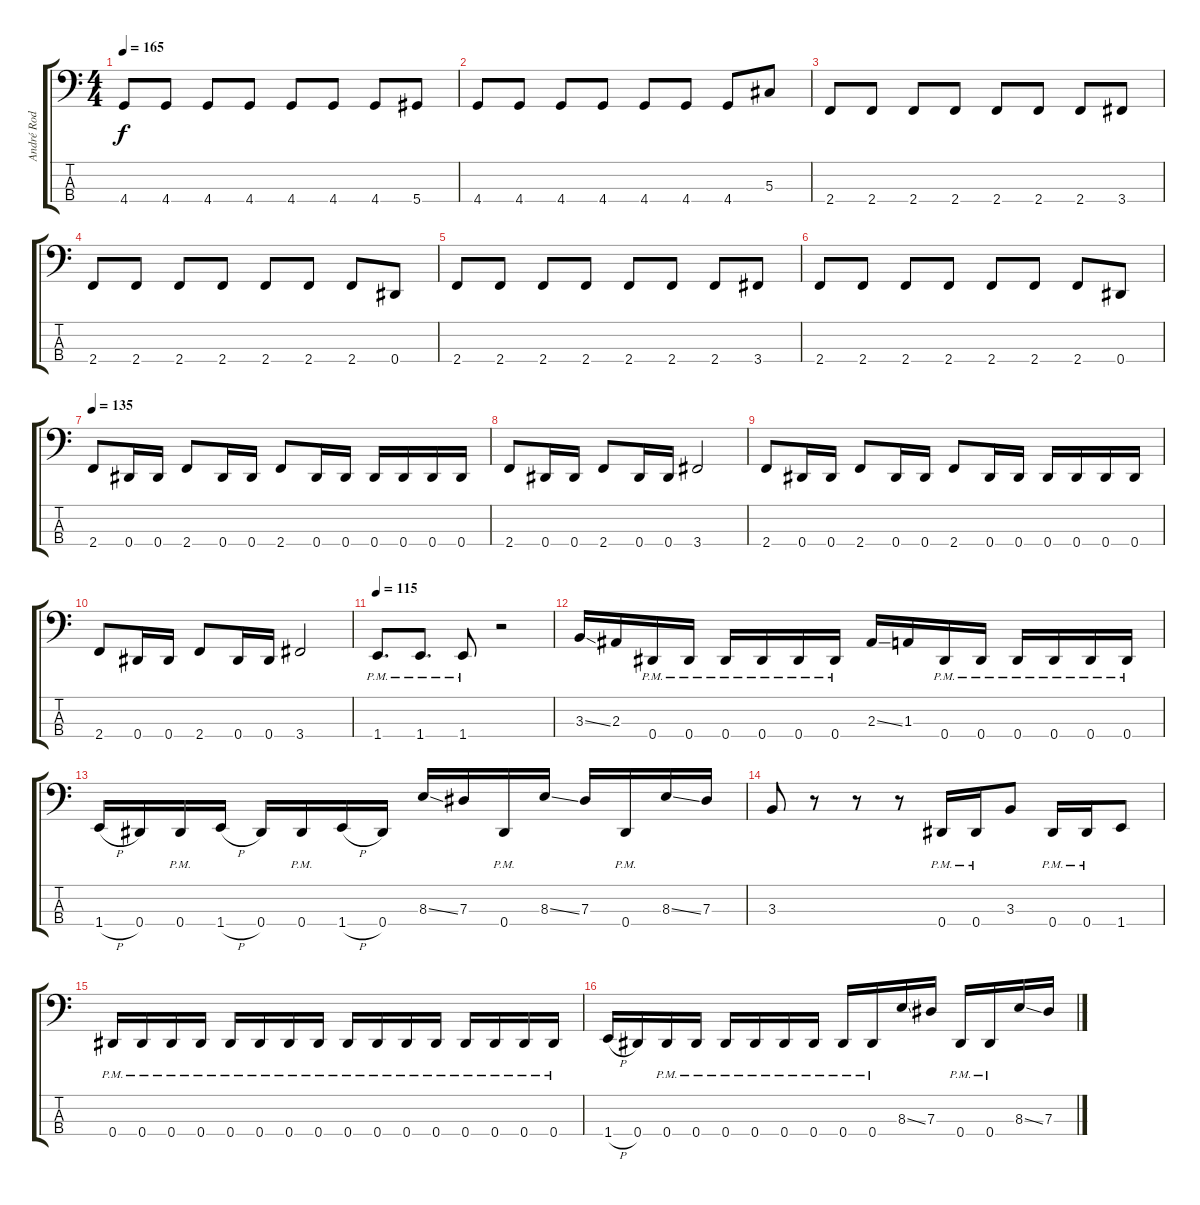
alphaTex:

\track ("André Rod" "André Rod") {instrument electricbassfinger}
\staff {score tabs}
\tuning (Gb2 Db2 Ab1 Eb1) {hide}
\ts (4 4)
\tempo 165
\clef f4
\ks c
4.4.8{dy f} 4.4.8 4.4.8 4.4.8 4.4.8 4.4.8 4.4.8 5.4.8 |
4.4.8 4.4.8 4.4.8 4.4.8 4.4.8 4.4.8 4.4.8 5.3.8 |
2.4.8 2.4.8 2.4.8 2.4.8 2.4.8 2.4.8 2.4.8 3.4.8 |
2.4.8 2.4.8 2.4.8 2.4.8 2.4.8 2.4.8 2.4.8 0.4.8 |
2.4.8 2.4.8 2.4.8 2.4.8 2.4.8 2.4.8 2.4.8 3.4.8 |
2.4.8 2.4.8 2.4.8 2.4.8 2.4.8 2.4.8 2.4.8 0.4.8 |
\tempo 135
2.4.8 0.4.16 0.4.16 2.4.8 0.4.16 0.4.16 2.4.8 0.4.16 0.4.16 0.4.16 0.4.16 0.4.16 0.4.16 |
2.4.8 0.4.16 0.4.16 2.4.8 0.4.16 0.4.16 3.4.2 |
2.4.8 0.4.16 0.4.16 2.4.8 0.4.16 0.4.16 2.4.8 0.4.16 0.4.16 0.4.16 0.4.16 0.4.16 0.4.16 |
2.4.8 0.4.16 0.4.16 2.4.8 0.4.16 0.4.16 3.4.2 |
\tempo 115
1.4{pm}.8{d} 1.4{pm}.8{d} 1.4{pm}.8 r.2 |
3.3{ss}.16 2.3.16 0.4{pm}.16 0.4{pm}.16 0.4{pm}.16 0.4{pm}.16 0.4{pm}.16 0.4{pm}.16 2.3{ss}.16 1.3.16 0.4{pm}.16 0.4{pm}.16 0.4{pm}.16 0.4{pm}.16 0.4{pm}.16 0.4{pm}.16 |
1.4{h}.16 0.4.16 0.4{pm}.16 1.4{h}.16 0.4.16 0.4{pm}.16 1.4{h}.16 0.4.16 8.3{ss}.16 7.3.16 0.4{pm}.16 8.3{ss}.16 7.3.16 0.4{pm}.16 8.3{ss}.16 7.3.16 |
3.3.8 r.8 r.8 r.8 0.4{pm}.16 0.4{pm}.16 3.3.8 0.4{pm}.16 0.4{pm}.16 1.4.8 |
0.4{pm}.16 0.4{pm}.16 0.4{pm}.16 0.4{pm}.16 0.4{pm}.16 0.4{pm}.16 0.4{pm}.16 0.4{pm}.16 0.4{pm}.16 0.4{pm}.16 0.4{pm}.16 0.4{pm}.16 0.4{pm}.16 0.4{pm}.16 0.4{pm}.16 0.4{pm}.16 |
1.4{h}.16 0.4.16 0.4{pm}.16 0.4{pm}.16 0.4{pm}.16 0.4{pm}.16 0.4{pm}.16 0.4{pm}.16 0.4{pm}.16 0.4{pm}.16 8.3{ss}.16 7.3.16 0.4{pm}.16 0.4{pm}.16 8.3{ss}.16 7.3.16
